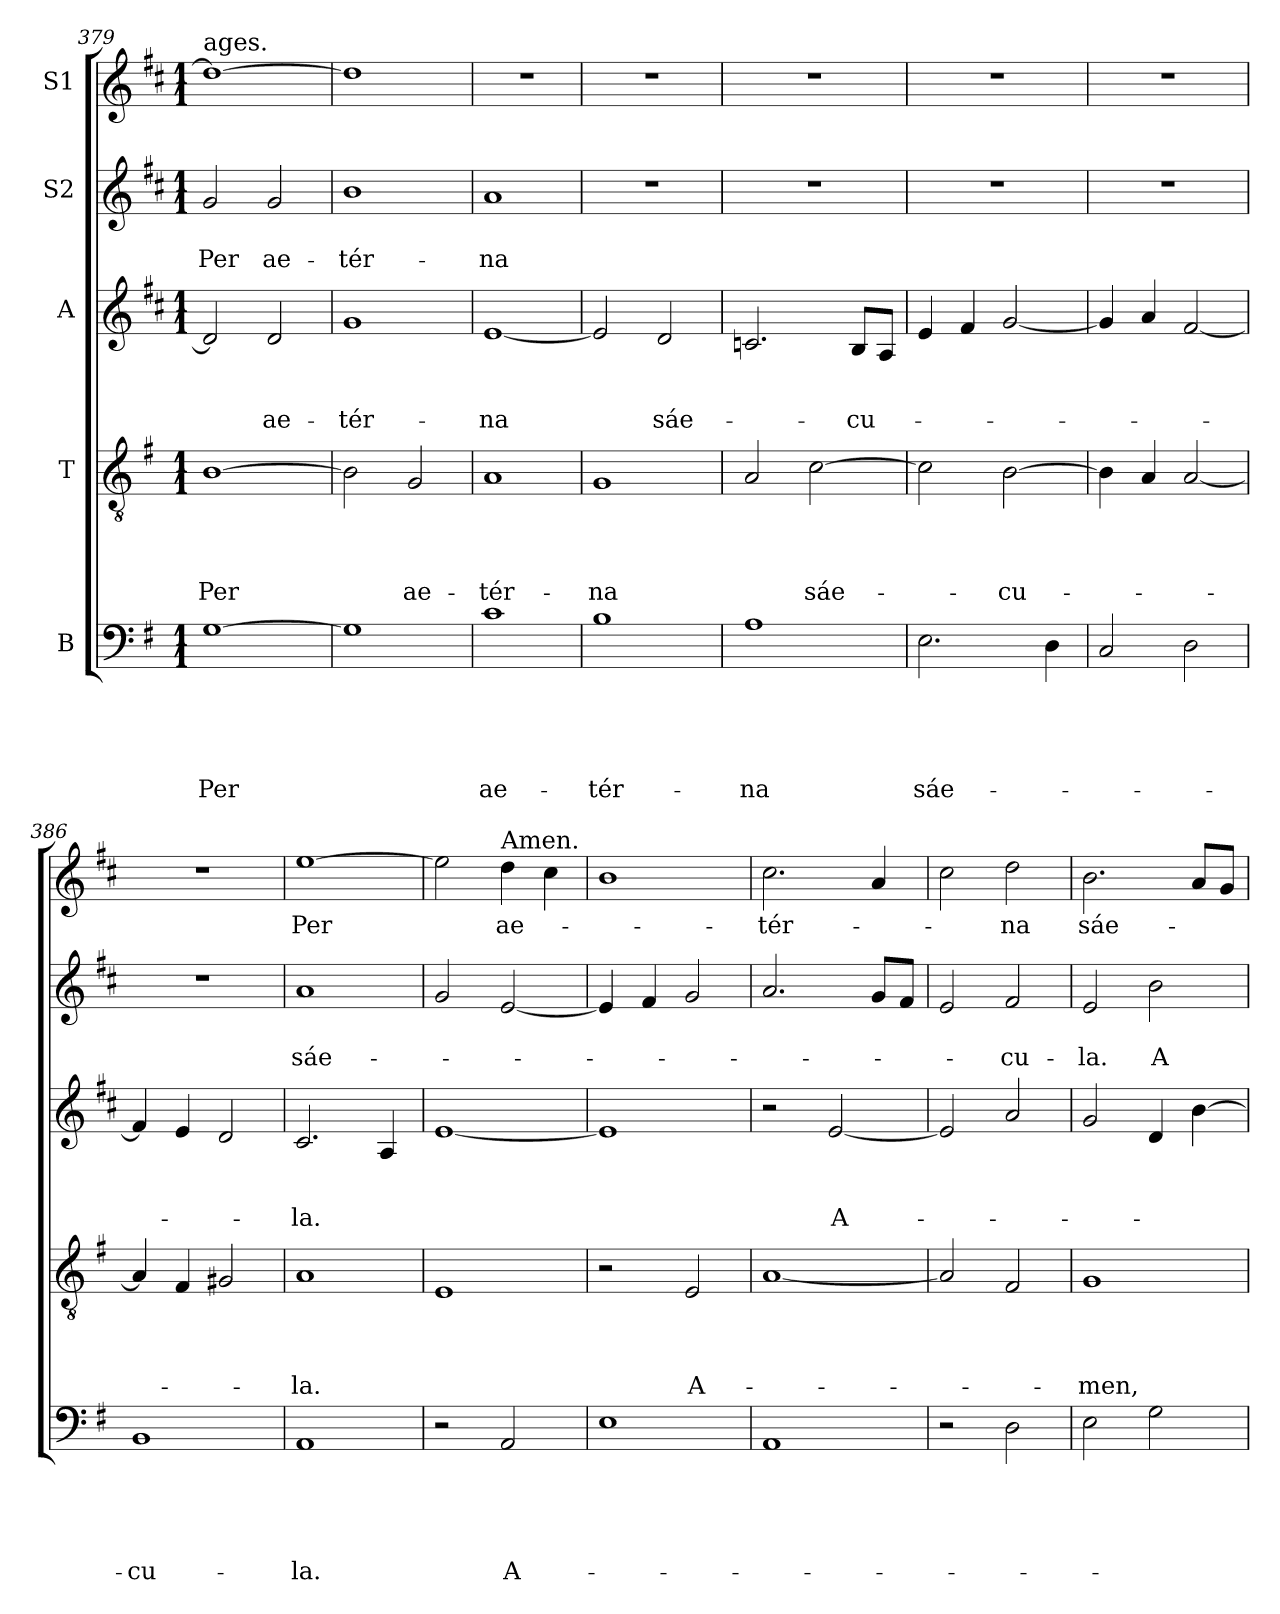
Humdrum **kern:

**kern	**text	**text	**text	**text	**text	**kern	**text	**text	**text	**text	**kern	**text	**text	**text	**kern	**text	**text	**kern	**text
*part5	*part5	*part5	*part5	*part5	*part5	*part4	*part4	*part4	*part4	*part4	*part3	*part3	*part3	*part3	*part2	*part2	*part2	*part1	*part1
*staff5	*staff5	*staff5	*staff5	*staff5	*staff5	*staff4	*staff4	*staff4	*staff4	*staff4	*staff3	*staff3	*staff3	*staff3	*staff2	*staff2	*staff2	*staff1	*staff1
*I"B	*	*	*	*	*	*I"T	*	*	*	*	*I"A	*	*	*	*I"S2	*	*	*I"S1	*
!!LO:PB:g=z
*clefF4	*	*	*	*	*	*clefGv2	*	*	*	*	*clefG2	*	*	*	*clefG2	*	*	*clefG2	*
*k[f#]	*	*	*	*	*	*k[f#]	*	*	*	*	*k[f#c#]	*	*	*	*k[f#c#]	*	*	*k[f#c#]	*
*G:	*	*	*	*	*	*G:	*	*	*	*	*D:	*	*	*	*D:	*	*	*D:	*
*M1/1	*	*	*	*	*	*M1/1	*	*	*	*	*M1/1	*	*	*	*M1/1	*	*	*M1/1	*
=379	=379	=379	=379	=379	=379	=379	=379	=379	=379	=379	=379	=379	=379	=379	=379	=379	=379	=379	=379
!	!	!	!	!	!	!	!	!	!	!	!	!	!	!	!	!	!	!LO:TX:a:t=ages.	!
!	!	!	!	!	!LO:LY:b	!	!	!	!	!LO:LY:b	!	!	!	!	!	!	!LO:LY:b	!	!
[1G	.	.	.	.	Per	[1B	.	.	.	Per	2d/]	.	.	.	2g/	.	Per	1dd_	.
!	!	!	!	!	!	!	!	!	!	!	!	!	!	!LO:LY:b	!	!	!LO:LY:b	!	!
.	.	.	.	.	.	.	.	.	.	.	2d/	.	.	ae-	2g/	.	ae-	.	.
=380	=380	=380	=380	=380	=380	=380	=380	=380	=380	=380	=380	=380	=380	=380	=380	=380	=380	=380	=380
!	!	!	!	!	!	!	!	!	!	!	!	!	!	!LO:LY:b	!	!	!LO:LY:b	!	!
1G]	.	.	.	.	.	2B\]	.	.	.	.	1g	.	.	-tér-	1b	.	-tér-	1dd]	.
!	!	!	!	!	!	!	!	!	!	!LO:LY:b	!	!	!	!	!	!	!	!	!
.	.	.	.	.	.	2G/	.	.	.	ae-	.	.	.	.	.	.	.	.	.
=381	=381	=381	=381	=381	=381	=381	=381	=381	=381	=381	=381	=381	=381	=381	=381	=381	=381	=381	=381
!	!	!	!	!	!LO:LY:b	!	!	!	!	!LO:LY:b	!	!	!	!LO:LY:b	!	!	!LO:LY:b	!	!
1c	.	.	.	.	ae-	1A	.	.	.	-tér-	[1e	.	.	-na	1a	.	-na	1r	.
=382	=382	=382	=382	=382	=382	=382	=382	=382	=382	=382	=382	=382	=382	=382	=382	=382	=382	=382	=382
!	!	!	!	!	!LO:LY:b	!	!	!	!	!LO:LY:b	!	!	!	!	!	!	!	!	!
1B	.	.	.	.	-tér-	1G	.	.	.	-na	2e/]	.	.	.	1r	.	.	1r	.
!	!	!	!	!	!	!	!	!	!	!	!	!	!	!LO:LY:b	!	!	!	!	!
.	.	.	.	.	.	.	.	.	.	.	2d/	.	.	sáe-	.	.	.	.	.
=383	=383	=383	=383	=383	=383	=383	=383	=383	=383	=383	=383	=383	=383	=383	=383	=383	=383	=383	=383
!	!	!	!	!	!LO:LY:b	!	!	!	!	!	!	!	!	!	!	!	!	!	!
1A	.	.	.	.	-na	2A/	.	.	.	.	2.cn/	.	.	.	1r	.	.	1r	.
!	!	!	!	!	!	!	!	!	!	!LO:LY:b	!	!	!	!	!	!	!	!	!
.	.	.	.	.	.	[2c\	.	.	.	sáe-	.	.	.	.	.	.	.	.	.
!	!	!	!	!	!	!	!	!	!	!	!	!	!	!LO:LY:b	!	!	!	!	!
.	.	.	.	.	.	.	.	.	.	.	8B/L	.	.	-cu-	.	.	.	.	.
.	.	.	.	.	.	.	.	.	.	.	8A/J	.	.	.	.	.	.	.	.
=384	=384	=384	=384	=384	=384	=384	=384	=384	=384	=384	=384	=384	=384	=384	=384	=384	=384	=384	=384
!	!	!	!	!	!LO:LY:b	!	!	!	!	!	!	!	!	!	!	!	!	!	!
2.E\	.	.	.	.	sáe-	2c\]	.	.	.	.	4e/	.	.	.	1r	.	.	1r	.
.	.	.	.	.	.	.	.	.	.	.	4f#/	.	.	.	.	.	.	.	.
!	!	!	!	!	!	!	!	!	!	!LO:LY:b	!	!	!	!	!	!	!	!	!
.	.	.	.	.	.	[2B\	.	.	.	-cu-	[2g/	.	.	.	.	.	.	.	.
4D\	.	.	.	.	.	.	.	.	.	.	.	.	.	.	.	.	.	.	.
=385	=385	=385	=385	=385	=385	=385	=385	=385	=385	=385	=385	=385	=385	=385	=385	=385	=385	=385	=385
2C/	.	.	.	.	.	4B\]	.	.	.	.	4g/]	.	.	.	1r	.	.	1r	.
.	.	.	.	.	.	4A/	.	.	.	.	4a/	.	.	.	.	.	.	.	.
2D\	.	.	.	.	.	[2A/	.	.	.	.	[2f#/	.	.	.	.	.	.	.	.
!!LO:LB:g=z
=386	=386	=386	=386	=386	=386	=386	=386	=386	=386	=386	=386	=386	=386	=386	=386	=386	=386	=386	=386
!	!	!	!	!	!LO:LY:b	!	!	!	!	!	!	!	!	!	!	!	!	!	!
1BB	.	.	.	.	-cu-	4A/]	.	.	.	.	4f#/]	.	.	.	1r	.	.	1r	.
.	.	.	.	.	.	4F#/	.	.	.	.	4e/	.	.	.	.	.	.	.	.
.	.	.	.	.	.	2G#i/	.	.	.	.	2d/	.	.	.	.	.	.	.	.
=387	=387	=387	=387	=387	=387	=387	=387	=387	=387	=387	=387	=387	=387	=387	=387	=387	=387	=387	=387
!	!	!	!	!	!LO:LY:b	!	!	!	!	!LO:LY:b	!	!	!	!LO:LY:b	!	!	!LO:LY:b	!	!LO:LY:b
1AA	.	.	.	.	-la.	1A	.	.	.	-la.	2.c#/	.	.	-la.	1a	.	sáe-	[1ee	Per
.	.	.	.	.	.	.	.	.	.	.	4A/	.	.	.	.	.	.	.	.
=388	=388	=388	=388	=388	=388	=388	=388	=388	=388	=388	=388	=388	=388	=388	=388	=388	=388	=388	=388
2r	.	.	.	.	.	1E	.	.	.	.	[1e	.	.	.	2g/	.	.	2ee\]	.
!	!	!	!	!	!	!	!	!	!	!	!	!	!	!	!	!	!	!LO:TX:a:t=Amen.	!
!	!	!	!	!	!LO:LY:b	!	!	!	!	!	!	!	!	!	!	!	!	!	!LO:LY:b
2AA/	.	.	.	.	A-	.	.	.	.	.	.	.	.	.	[2e/	.	.	4dd\	ae-
.	.	.	.	.	.	.	.	.	.	.	.	.	.	.	.	.	.	4cc#\	.
=389	=389	=389	=389	=389	=389	=389	=389	=389	=389	=389	=389	=389	=389	=389	=389	=389	=389	=389	=389
1E	.	.	.	.	.	2r	.	.	.	.	1e]	.	.	.	4e/]	.	.	1b	.
.	.	.	.	.	.	.	.	.	.	.	.	.	.	.	4f#/	.	.	.	.
!	!	!	!	!	!	!	!	!	!	!LO:LY:b	!	!	!	!	!	!	!	!	!
.	.	.	.	.	.	2E/	.	.	.	A-	.	.	.	.	2g/	.	.	.	.
=390	=390	=390	=390	=390	=390	=390	=390	=390	=390	=390	=390	=390	=390	=390	=390	=390	=390	=390	=390
!	!	!	!	!	!	!	!	!	!	!	!	!	!	!	!	!	!	!	!LO:LY:b
1AA	.	.	.	.	.	[1A	.	.	.	.	2r	.	.	.	2.a/	.	.	2.cc#\	-tér-
!	!	!	!	!	!	!	!	!	!	!	!	!	!	!LO:LY:b	!	!	!	!	!
.	.	.	.	.	.	.	.	.	.	.	[2e/	.	.	A-	.	.	.	.	.
.	.	.	.	.	.	.	.	.	.	.	.	.	.	.	8g/L	.	.	4a/	.
.	.	.	.	.	.	.	.	.	.	.	.	.	.	.	8f#/J	.	.	.	.
=391	=391	=391	=391	=391	=391	=391	=391	=391	=391	=391	=391	=391	=391	=391	=391	=391	=391	=391	=391
2r	.	.	.	.	.	2A/]	.	.	.	.	2e/]	.	.	.	2e/	.	.	2cc#\	.
!	!	!	!	!	!	!	!	!	!	!	!	!	!	!	!	!	!LO:LY:b	!	!LO:LY:b
2D\	.	.	.	.	.	2F#/	.	.	.	.	2a/	.	.	.	2f#/	.	-cu-	2dd\	-na
!!LO:PB:g=z
=392	=392	=392	=392	=392	=392	=392	=392	=392	=392	=392	=392	=392	=392	=392	=392	=392	=392	=392	=392
!	!	!	!	!	!	!	!	!	!	!LO:LY:b	!	!	!	!	!	!	!LO:LY:b	!	!LO:LY:b
2E\	.	.	.	.	.	1G	.	.	.	-men,	2g/	.	.	.	2e/	.	-la.	2.b\	sáe-
!	!	!	!	!	!	!	!	!	!	!	!	!	!	!	!	!	!LO:LY:b	!	!
2G\	.	.	.	.	.	.	.	.	.	.	4d/	.	.	.	2b\	.	A-	.	.
.	.	.	.	.	.	.	.	.	.	.	[4b\	.	.	.	.	.	.	8a/L	.
.	.	.	.	.	.	.	.	.	.	.	.	.	.	.	.	.	.	8g/J	.
=	=	=	=	=	=	=	=	=	=	=	=	=	=	=	=	=	=	=	=
*-	*-	*-	*-	*-	*-	*-	*-	*-	*-	*-	*-	*-	*-	*-	*-	*-	*-	*-	*-
